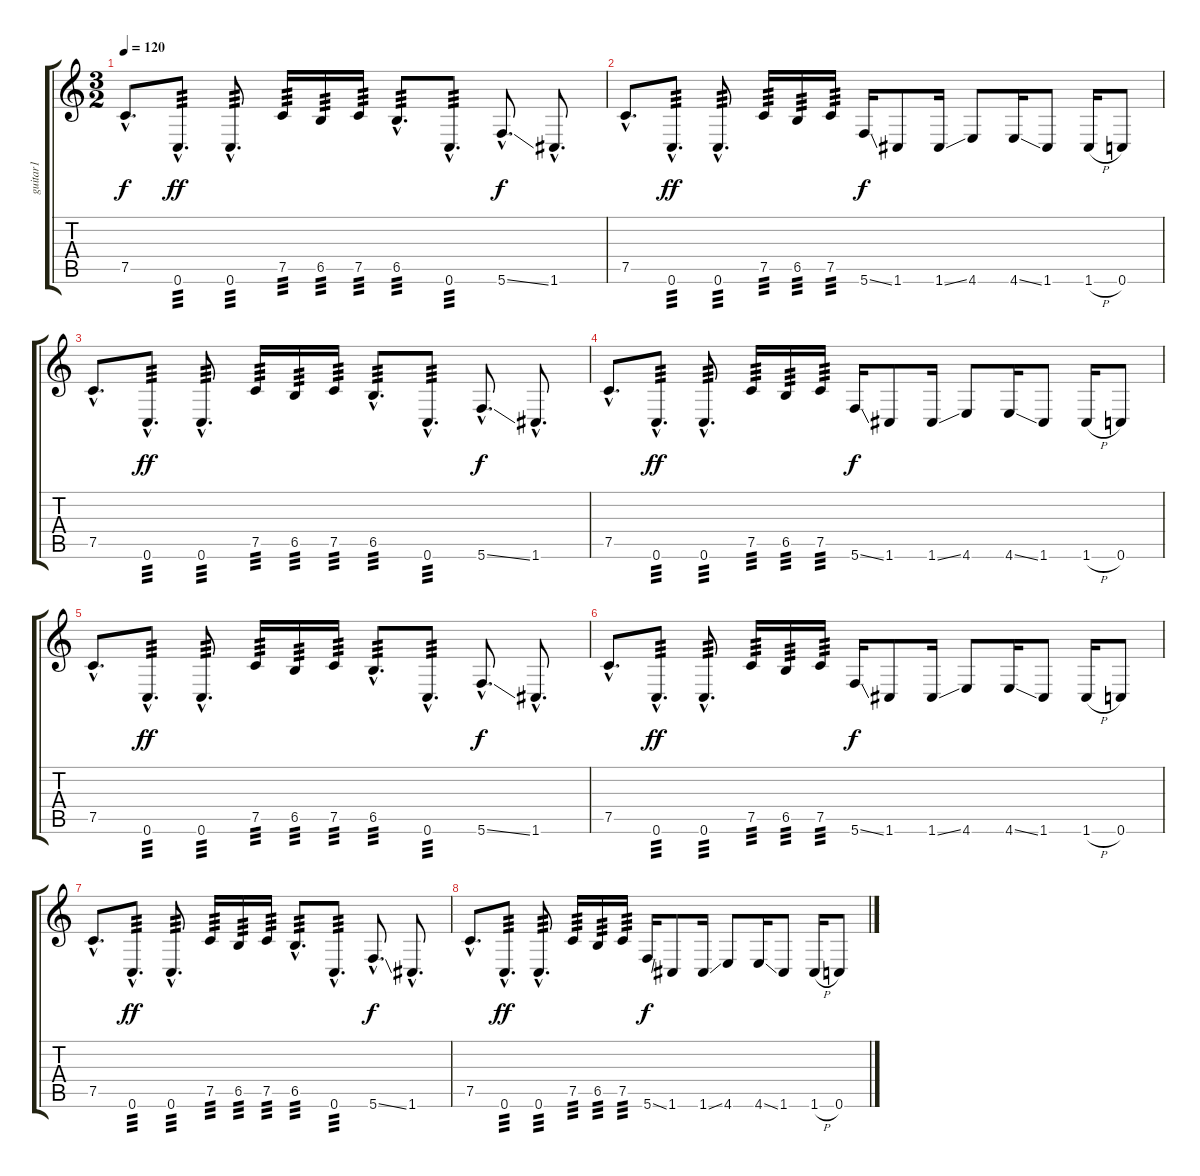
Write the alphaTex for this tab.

\track ("guitar1" "guitar1") {instrument distortionguitar}
\staff {score tabs}
\tuning (C4 G3 Eb3 Bb2 F2 C2) {hide}
\ts (3 2)
\tempo 120
\clef g2
\ks c
7.5{hac}.8{d dy f balance 8} 0.6{hac}.8{d tp 3 dy ff} 0.6{hac}.8{d tp 3} 7.5.16{tp 3} 6.5.16{tp 3} 7.5.16{tp 3} 6.5{hac}.8{d tp 3} 0.6{hac}.8{d tp 3} 5.6{ss hac}.8{d dy f} 1.6{hac}.8{d} |
7.5{hac}.8{d} 0.6{hac}.8{d tp 3 dy ff} 0.6{hac}.8{d tp 3} 7.5.16{tp 3} 6.5.16{tp 3} 7.5.16{tp 3} 5.6{ss}.16{dy f balance 0} 1.6.8 1.6{ss}.16 4.6.8 4.6{ss}.16 1.6.8 1.6{h}.16 0.6.8 |
7.5{hac}.8{d} 0.6{hac}.8{d tp 3 dy ff} 0.6{hac}.8{d tp 3} 7.5.16{tp 3} 6.5.16{tp 3} 7.5.16{tp 3} 6.5{hac}.8{d tp 3} 0.6{hac}.8{d tp 3} 5.6{ss hac}.8{d dy f} 1.6{hac}.8{d} |
7.5{hac}.8{d} 0.6{hac}.8{d tp 3 dy ff} 0.6{hac}.8{d tp 3} 7.5.16{tp 3} 6.5.16{tp 3} 7.5.16{tp 3} 5.6{ss}.16{dy f} 1.6.8 1.6{ss}.16 4.6.8 4.6{ss}.16 1.6.8 1.6{h}.16 0.6.8 |
7.5{hac}.8{d} 0.6{hac}.8{d tp 3 dy ff} 0.6{hac}.8{d tp 3} 7.5.16{tp 3} 6.5.16{tp 3} 7.5.16{tp 3} 6.5{hac}.8{d tp 3} 0.6{hac}.8{d tp 3} 5.6{ss hac}.8{d dy f} 1.6{hac}.8{d} |
7.5{hac}.8{d} 0.6{hac}.8{d tp 3 dy ff} 0.6{hac}.8{d tp 3} 7.5.16{tp 3} 6.5.16{tp 3} 7.5.16{tp 3} 5.6{ss}.16{dy f} 1.6.8 1.6{ss}.16 4.6.8 4.6{ss}.16 1.6.8 1.6{h}.16 0.6.8 |
7.5{hac}.8{d} 0.6{hac}.8{d tp 3 dy ff} 0.6{hac}.8{d tp 3} 7.5.16{tp 3} 6.5.16{tp 3} 7.5.16{tp 3} 6.5{hac}.8{d tp 3} 0.6{hac}.8{d tp 3} 5.6{ss hac}.8{d dy f} 1.6{hac}.8{d} |
7.5{hac}.8{d} 0.6{hac}.8{d tp 3 dy ff} 0.6{hac}.8{d tp 3} 7.5.16{tp 3} 6.5.16{tp 3} 7.5.16{tp 3} 5.6{ss}.16{dy f} 1.6.8 1.6{ss}.16 4.6.8 4.6{ss}.16 1.6.8 1.6{h}.16 0.6.8
